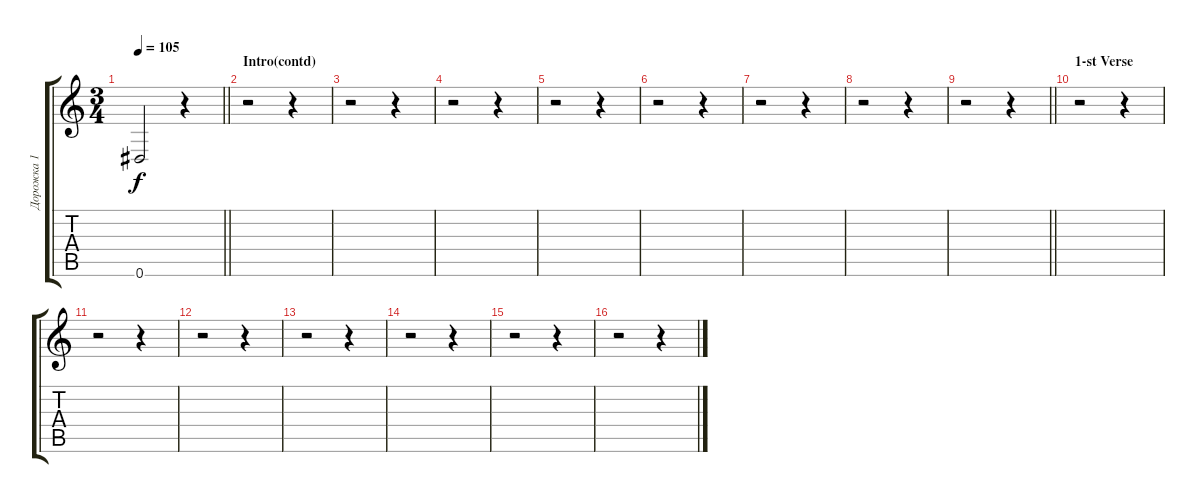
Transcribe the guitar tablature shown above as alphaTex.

\track ("Дорожка 1" "Дорожка 1") {instrument overdrivenguitar}
\staff {score tabs}
\tuning (Eb4 Bb3 Gb3 Db3 Ab2 Eb2) {hide}
\ts (3 4)
\tempo 105
\clef g2
\barLineRight lightlight
\ks c
0.6.2{dy f} r.4 |
\section ("" "Intro(contd)")
r.2 r.4 |
r.2 r.4 |
r.2 r.4 |
r.2 r.4 |
r.2 r.4 |
r.2 r.4 |
r.2 r.4 |
\barLineRight lightlight
r.2 r.4 |
\section ("" "1-st Verse")
r.2 r.4 |
r.2 r.4 |
r.2 r.4 |
r.2 r.4 |
r.2 r.4 |
r.2 r.4 |
r.2 r.4
